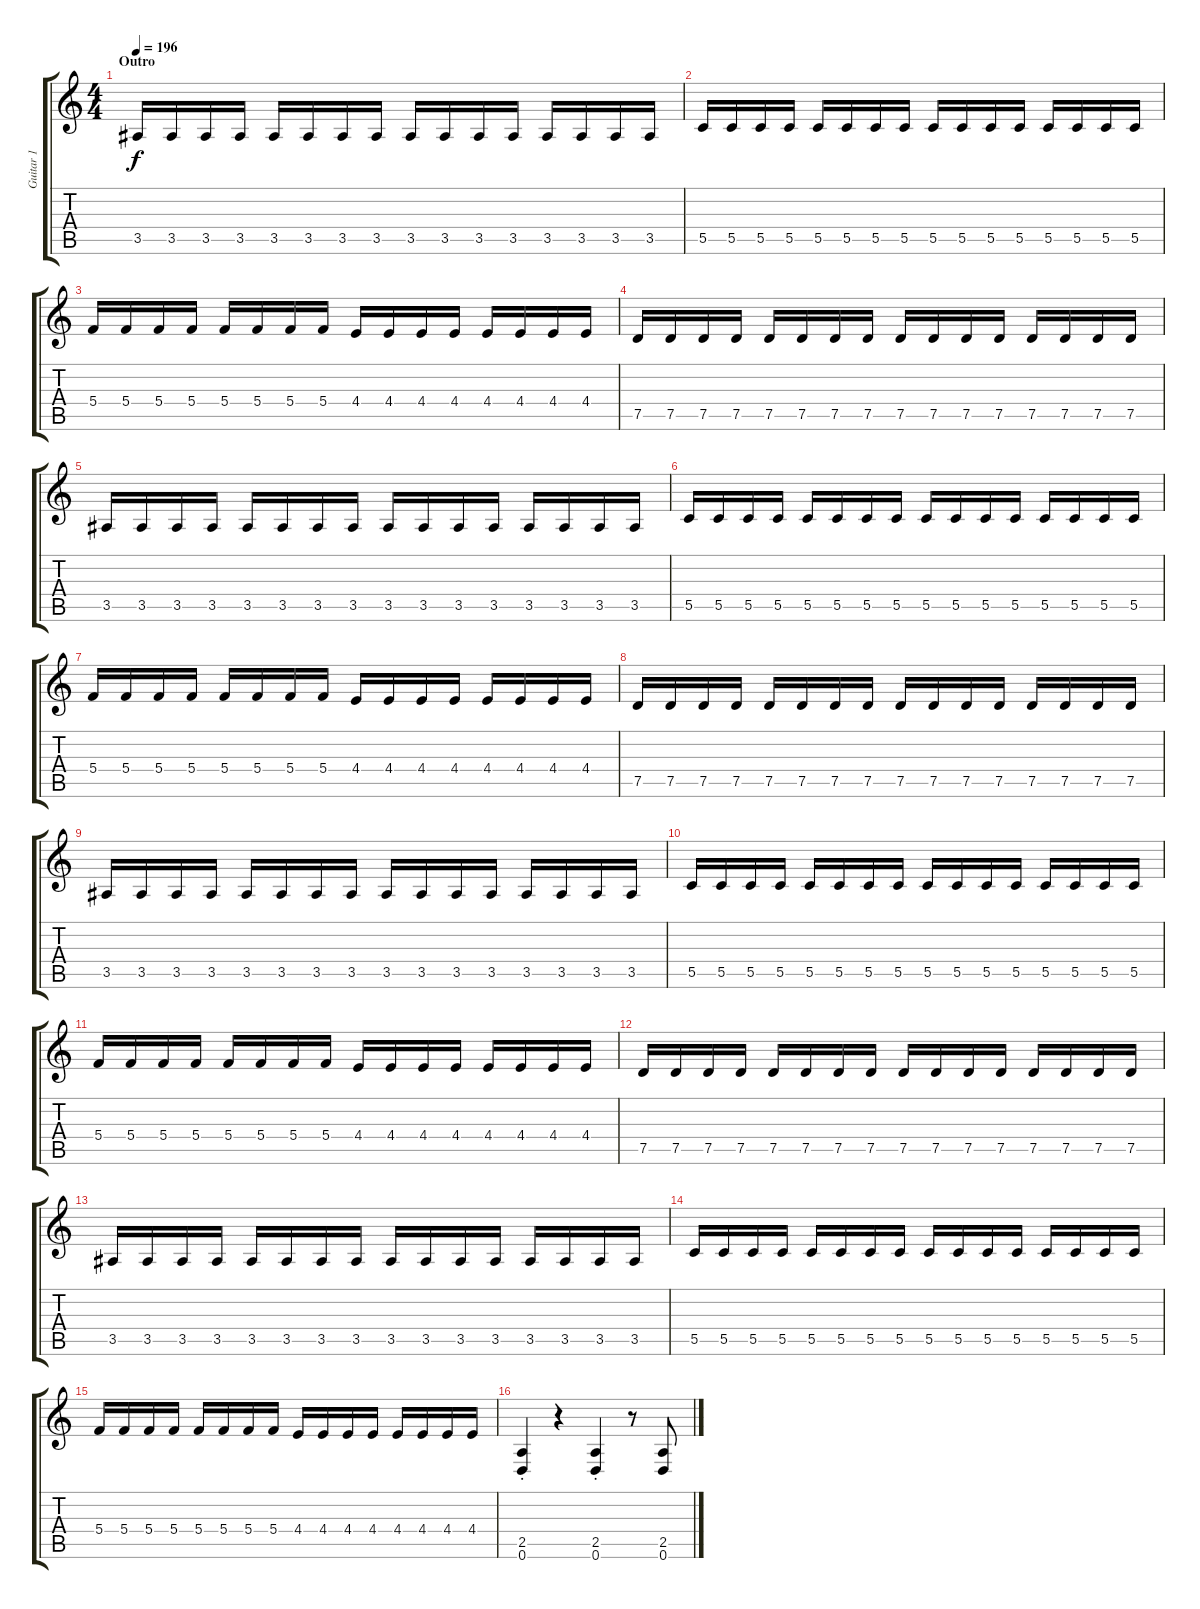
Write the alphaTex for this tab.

\track ("Guitar 1" "Guitar 1") {instrument distortionguitar}
\staff {score tabs}
\tuning (D4 A3 F3 C3 G2 D2) {hide}
\ts (4 4)
\section ("" "Outro")
\tempo 196
\clef g2
\ks c
3.5.16{dy f balance 8} 3.5.16 3.5.16 3.5.16 3.5.16 3.5.16 3.5.16 3.5.16 3.5.16 3.5.16 3.5.16 3.5.16 3.5.16 3.5.16 3.5.16 3.5.16 |
5.5.16 5.5.16 5.5.16 5.5.16 5.5.16 5.5.16 5.5.16 5.5.16 5.5.16 5.5.16 5.5.16 5.5.16 5.5.16 5.5.16 5.5.16 5.5.16 |
5.4.16 5.4.16 5.4.16 5.4.16 5.4.16 5.4.16 5.4.16 5.4.16 4.4.16 4.4.16 4.4.16 4.4.16 4.4.16 4.4.16 4.4.16 4.4.16 |
7.5.16 7.5.16 7.5.16 7.5.16 7.5.16 7.5.16 7.5.16 7.5.16 7.5.16 7.5.16 7.5.16 7.5.16 7.5.16 7.5.16 7.5.16 7.5.16 |
3.5.16 3.5.16 3.5.16 3.5.16 3.5.16 3.5.16 3.5.16 3.5.16 3.5.16 3.5.16 3.5.16 3.5.16 3.5.16 3.5.16 3.5.16 3.5.16 |
5.5.16 5.5.16 5.5.16 5.5.16 5.5.16 5.5.16 5.5.16 5.5.16 5.5.16 5.5.16 5.5.16 5.5.16 5.5.16 5.5.16 5.5.16 5.5.16 |
5.4.16 5.4.16 5.4.16 5.4.16 5.4.16 5.4.16 5.4.16 5.4.16 4.4.16 4.4.16 4.4.16 4.4.16 4.4.16 4.4.16 4.4.16 4.4.16 |
7.5.16 7.5.16 7.5.16 7.5.16 7.5.16 7.5.16 7.5.16 7.5.16 7.5.16 7.5.16 7.5.16 7.5.16 7.5.16 7.5.16 7.5.16 7.5.16 |
3.5.16 3.5.16 3.5.16 3.5.16 3.5.16 3.5.16 3.5.16 3.5.16 3.5.16 3.5.16 3.5.16 3.5.16 3.5.16 3.5.16 3.5.16 3.5.16 |
5.5.16 5.5.16 5.5.16 5.5.16 5.5.16 5.5.16 5.5.16 5.5.16 5.5.16 5.5.16 5.5.16 5.5.16 5.5.16 5.5.16 5.5.16 5.5.16 |
5.4.16 5.4.16 5.4.16 5.4.16 5.4.16 5.4.16 5.4.16 5.4.16 4.4.16 4.4.16 4.4.16 4.4.16 4.4.16 4.4.16 4.4.16 4.4.16 |
7.5.16 7.5.16 7.5.16 7.5.16 7.5.16 7.5.16 7.5.16 7.5.16 7.5.16 7.5.16 7.5.16 7.5.16 7.5.16 7.5.16 7.5.16 7.5.16 |
3.5.16 3.5.16 3.5.16 3.5.16 3.5.16 3.5.16 3.5.16 3.5.16 3.5.16 3.5.16 3.5.16 3.5.16 3.5.16 3.5.16 3.5.16 3.5.16 |
5.5.16 5.5.16 5.5.16 5.5.16 5.5.16 5.5.16 5.5.16 5.5.16 5.5.16 5.5.16 5.5.16 5.5.16 5.5.16 5.5.16 5.5.16 5.5.16 |
5.4.16 5.4.16 5.4.16 5.4.16 5.4.16 5.4.16 5.4.16 5.4.16 4.4.16 4.4.16 4.4.16 4.4.16 4.4.16 4.4.16 4.4.16 4.4.16 |
(2.5{st} 0.6{st}).4 r.4 (2.5{st} 0.6{st}).4 r.8 (2.5 0.6).8{balance 16}
